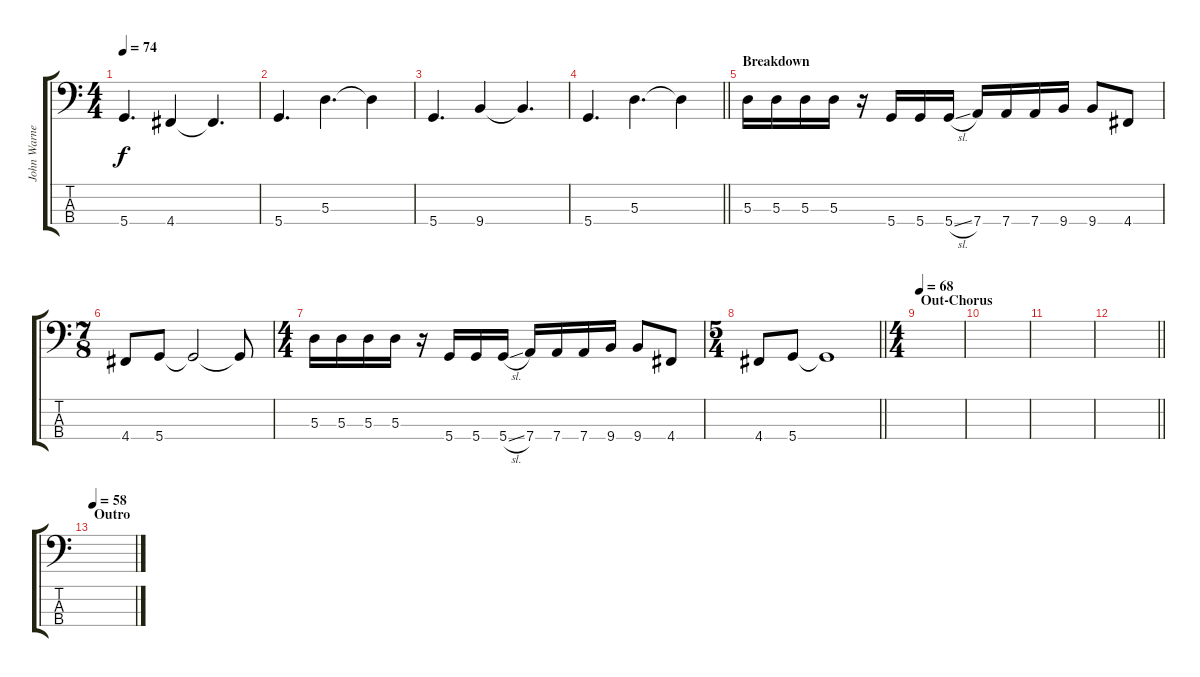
\track ("John Warne - Bass Guitar" "John Warne") {instrument electricbasspick}
\staff {score tabs}
\tuning (G2 D2 A1 D1) {hide}
\ts (4 4)
\tempo 74
\clef f4
\ks c
5.4.4{d dy f} 4.4.4 4.4{t}.4{d} |
5.4.4{d} 5.3.4{d} 5.3{t}.4 |
5.4.4{d} 9.4.4 9.4{t}.4{d} |
\barLineRight lightlight
5.4.4{d} 5.3.4{d} 5.3{t}.4 |
\section ("" "Breakdown")
5.3.16 5.3.16 5.3.16 5.3.16 r.16 5.4.16 5.4.16 5.4{sl}.16 7.4.16 7.4.16 7.4.16 9.4.16 9.4.8 4.4.8 |
\ts (7 8)
4.4.8 5.4.8 5.4{t}.2 5.4{t}.8 |
\ts (4 4)
5.3.16 5.3.16 5.3.16 5.3.16 r.16 5.4.16 5.4.16 5.4{sl}.16 7.4.16 7.4.16 7.4.16 9.4.16 9.4.8 4.4.8 |
\ts (5 4)
\barLineRight lightlight
4.4.8 5.4.8 5.4{t}.1 |
\ts (4 4)
\section ("" "Out-Chorus")
\tempo 68
|
|
|
\barLineRight lightlight
|
\section ("" "Outro")
\tempo 58
